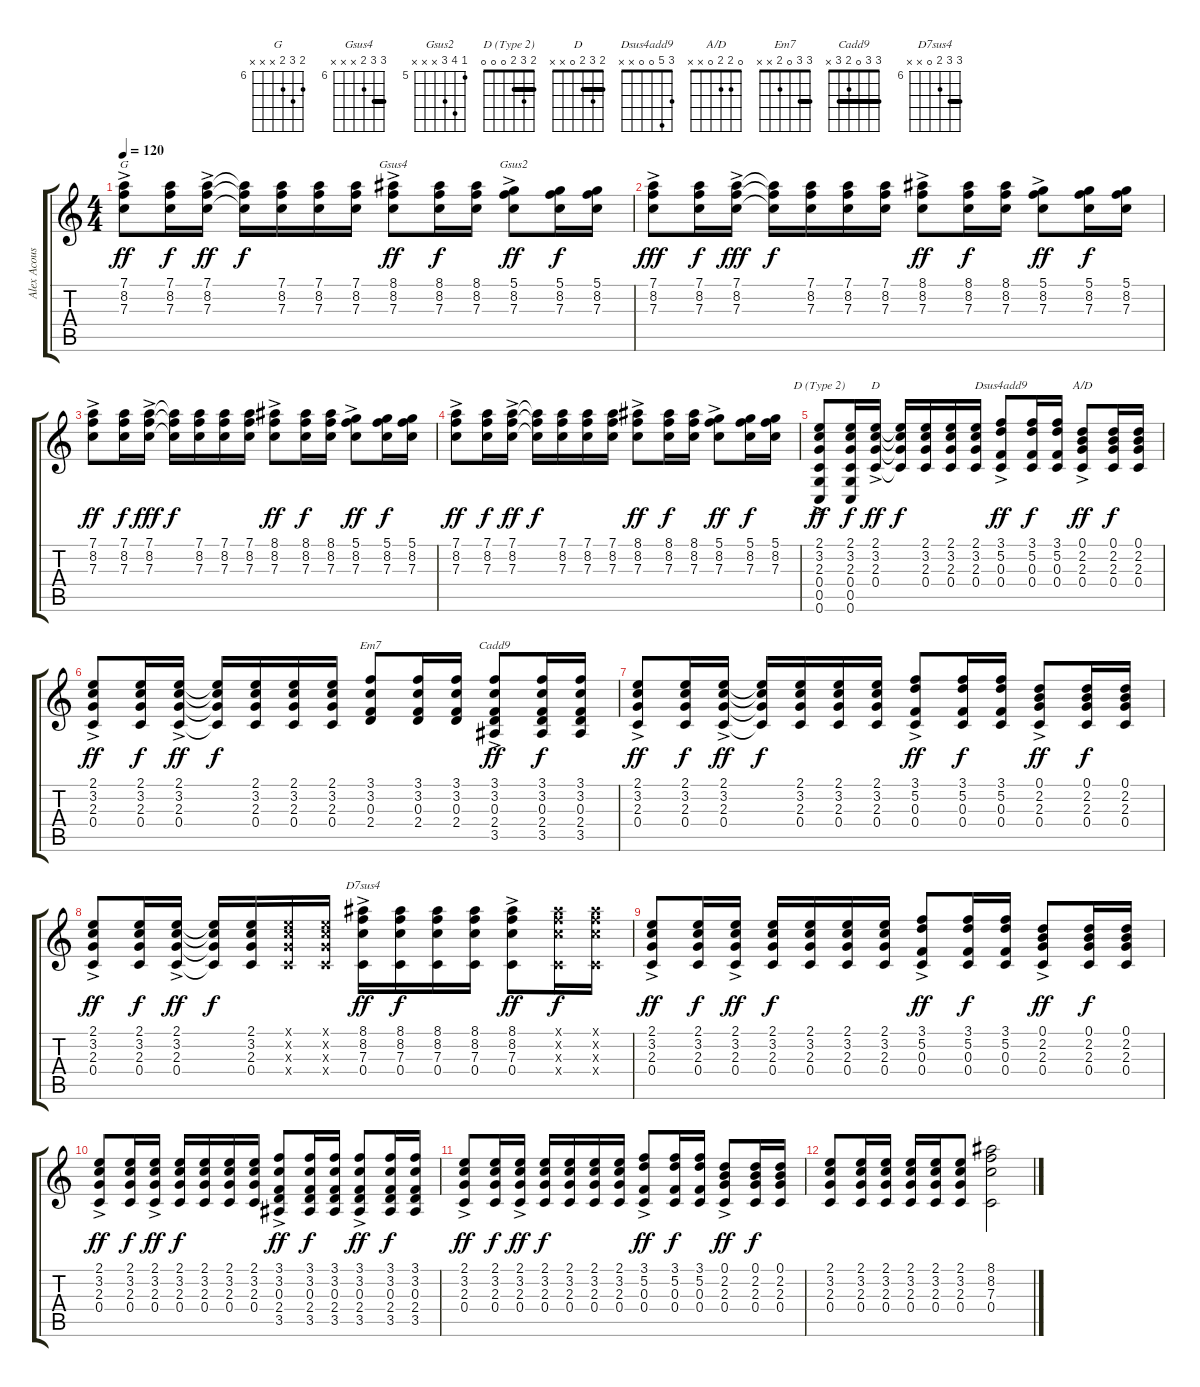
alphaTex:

\track ("Alex Acoustic Guitar (Drop C)" "Alex Acous") {instrument acousticguitarsteel}
\staff {score tabs}
\tuning (D4 A3 F3 C3 G2 C2) {hide}
\chord ("G" 7 8 7 x x x) {firstfret 6}
\chord ("Gsus4" 8 8 7 x x x) {firstfret 6 barre 8}
\chord ("Gsus2" 5 8 7 x x x) {firstfret 5}
\chord ("D (Type 2)" 2 3 2 0 0 0) {barre 2}
\chord ("D" 2 3 2 0 x x) {barre 2}
\chord ("Dsus4add9" 3 5 0 0 x x)
\chord ("A/D" 0 2 2 0 x x)
\chord ("Em7" 3 3 0 2 x x) {barre 3}
\chord ("Cadd9" 3 3 0 2 3 x) {barre 3}
\chord ("D7sus4" 8 8 7 0 x x) {firstfret 6 barre 8}
\ts (4 4)
\tempo 120
\clef g2
\ks c
(7.1{ac} 8.2{ac} 7.3{ac}).8{ch "G" dy ff} (7.1 8.2 7.3).16{dy f} (7.1{ac} 8.2{ac} 7.3{ac}).16{dy ff} (7.1{t} 8.2{t} 7.3{t}).16{dy f} (7.1 8.2 7.3).16 (7.1 8.2 7.3).16 (7.1 8.2 7.3).16 (8.1{ac} 8.2{ac} 7.3{ac}).8{ch "Gsus4" dy ff} (8.1 8.2 7.3).16{dy f} (8.1 8.2 7.3).16 (5.1{ac} 8.2{ac} 7.3{ac}).8{ch "Gsus2" dy ff} (5.1 8.2 7.3).16{dy f} (5.1 8.2 7.3).16 |
(7.1{ac} 8.2{ac} 7.3{ac}).8{dy fff} (7.1 8.2 7.3).16{dy f} (7.1{ac} 8.2{ac} 7.3{ac}).16{dy fff} (7.1{t} 8.2{t} 7.3{t}).16{dy f} (7.1 8.2 7.3).16 (7.1 8.2 7.3).16 (7.1 8.2 7.3).16 (8.1{ac} 8.2{ac} 7.3{ac}).8{dy ff} (8.1 8.2 7.3).16{dy f} (8.1 8.2 7.3).16 (5.1{ac} 8.2{ac} 7.3{ac}).8{dy ff} (5.1 8.2 7.3).16{dy f} (5.1 8.2 7.3).16 |
(7.1{ac} 8.2{ac} 7.3{ac}).8{dy ff} (7.1 8.2 7.3).16{dy f} (7.1{ac} 8.2{ac} 7.3{ac}).16{dy fff} (7.1{t} 8.2{t} 7.3{t}).16{dy f} (7.1 8.2 7.3).16 (7.1 8.2 7.3).16 (7.1 8.2 7.3).16 (8.1{ac} 8.2{ac} 7.3{ac}).8{dy ff} (8.1 8.2 7.3).16{dy f} (8.1 8.2 7.3).16 (5.1{ac} 8.2{ac} 7.3{ac}).8{dy ff} (5.1 8.2 7.3).16{dy f} (5.1 8.2 7.3).16 |
(7.1{ac} 8.2{ac} 7.3{ac}).8{dy ff} (7.1 8.2 7.3).16{dy f} (7.1{ac} 8.2{ac} 7.3{ac}).16{dy ff} (7.1{t} 8.2{t} 7.3{t}).16{dy f} (7.1 8.2 7.3).16 (7.1 8.2 7.3).16 (7.1 8.2 7.3).16 (8.1{ac} 8.2{ac} 7.3{ac}).8{dy ff} (8.1 8.2 7.3).16{dy f} (8.1 8.2 7.3).16 (5.1{ac} 8.2{ac} 7.3{ac}).8{dy ff} (5.1 8.2 7.3).16{dy f} (5.1 8.2 7.3).16 |
(2.1{ac} 3.2{ac} 2.3{ac} 0.4{ac} 0.5{ac} 0.6{ac}).8{ch "D (Type 2)" dy ff} (2.1 3.2 2.3 0.4 0.5 0.6).16{dy f} (2.1{ac} 3.2{ac} 2.3{ac} 0.4{ac}).16{ch "D" dy ff} (2.1{t} 3.2{t} 2.3{t} 0.4{t}).16{dy f} (2.1 3.2 2.3 0.4).16 (2.1 3.2 2.3 0.4).16 (2.1 3.2 2.3 0.4).16 (3.1{ac} 5.2{ac} 0.3{ac} 0.4{ac}).8{ch "Dsus4add9" dy ff} (3.1 5.2 0.3 0.4).16{dy f} (3.1 5.2 0.3 0.4).16 (0.1{ac} 2.2{ac} 2.3{ac} 0.4{ac}).8{ch "A/D" dy ff} (0.1 2.2 2.3 0.4).16{dy f} (0.1 2.2 2.3 0.4).16 |
(2.1{ac} 3.2{ac} 2.3{ac} 0.4{ac}).8{dy ff} (2.1 3.2 2.3 0.4).16{dy f} (2.1{ac} 3.2{ac} 2.3{ac} 0.4{ac}).16{dy ff} (2.1{t} 3.2{t} 2.3{t} 0.4{t}).16{dy f} (2.1 3.2 2.3 0.4).16 (2.1 3.2 2.3 0.4).16 (2.1 3.2 2.3 0.4).16 (3.1 3.2 0.3 2.4).8{ch "Em7"} (3.1 3.2 0.3 2.4).16 (3.1 3.2 0.3 2.4).16 (3.1{ac} 3.2{ac} 0.3{ac} 2.4{ac} 3.5{ac}).8{ch "Cadd9" dy ff} (3.1 3.2 0.3 2.4 3.5).16{dy f} (3.1 3.2 0.3 2.4 3.5).16 |
(2.1{ac} 3.2{ac} 2.3{ac} 0.4{ac}).8{dy ff} (2.1 3.2 2.3 0.4).16{dy f} (2.1{ac} 3.2{ac} 2.3{ac} 0.4{ac}).16{dy ff} (2.1{t} 3.2{t} 2.3{t} 0.4{t}).16{dy f} (2.1 3.2 2.3 0.4).16 (2.1 3.2 2.3 0.4).16 (2.1 3.2 2.3 0.4).16 (3.1{ac} 5.2{ac} 0.3{ac} 0.4{ac}).8{dy ff} (3.1 5.2 0.3 0.4).16{dy f} (3.1 5.2 0.3 0.4).16 (0.1{ac} 2.2{ac} 2.3{ac} 0.4{ac}).8{dy ff} (0.1 2.2 2.3 0.4).16{dy f} (0.1 2.2 2.3 0.4).16 |
(2.1{ac} 3.2{ac} 2.3{ac} 0.4{ac}).8{dy ff} (2.1 3.2 2.3 0.4).16{dy f} (2.1{ac} 3.2{ac} 2.3{ac} 0.4{ac}).16{dy ff} (2.1{t} 3.2{t} 2.3{t} 0.4{t}).16{dy f} (2.1 3.2 2.3 0.4).16 (2.1{x} 3.2{x} 2.3{x} 0.4{x}).16 (2.1{x} 3.2{x} 2.3{x} 0.4{x}).16 (8.1{ac} 8.2{ac} 7.3{ac} 0.4{ac}).16{ch "D7sus4" dy ff} (8.1 8.2 7.3 0.4).16{dy f} (8.1 8.2 7.3 0.4).16 (8.1 8.2 7.3 0.4).16 (8.1{ac} 8.2{ac} 7.3{ac} 0.4{ac}).8{dy ff} (8.1{x} 8.2{x} 7.3{x} 0.4{x}).16{dy f} (8.1{x} 8.2{x} 7.3{x} 0.4{x}).16 |
(2.1{ac} 3.2{ac} 2.3{ac} 0.4{ac}).8{dy ff} (2.1 3.2 2.3 0.4).16{dy f} (2.1{ac} 3.2{ac} 2.3{ac} 0.4{ac}).16{dy ff} (2.1 3.2 2.3 0.4).16{dy f} (2.1 3.2 2.3 0.4).16 (2.1 3.2 2.3 0.4).16 (2.1 3.2 2.3 0.4).16 (3.1{ac} 5.2{ac} 0.3{ac} 0.4{ac}).8{dy ff} (3.1 5.2 0.3 0.4).16{dy f} (3.1 5.2 0.3 0.4).16 (0.1{ac} 2.2{ac} 2.3{ac} 0.4{ac}).8{dy ff} (0.1 2.2 2.3 0.4).16{dy f} (0.1 2.2 2.3 0.4).16 |
(2.1{ac} 3.2{ac} 2.3{ac} 0.4{ac}).8{dy ff} (2.1 3.2 2.3 0.4).16{dy f} (2.1{ac} 3.2{ac} 2.3{ac} 0.4{ac}).16{dy ff} (2.1 3.2 2.3 0.4).16{dy f} (2.1 3.2 2.3 0.4).16 (2.1 3.2 2.3 0.4).16 (2.1 3.2 2.3 0.4).16 (3.1{ac} 3.2{ac} 0.3{ac} 2.4{ac} 3.5{ac}).8{dy ff} (3.1 3.2 0.3 2.4 3.5).16{dy f} (3.1 3.2 0.3 2.4 3.5).16 (3.1{ac} 3.2{ac} 0.3{ac} 2.4{ac} 3.5{ac}).8{dy ff} (3.1 3.2 0.3 2.4 3.5).16{dy f} (3.1 3.2 0.3 2.4 3.5).16 |
(2.1{ac} 3.2{ac} 2.3{ac} 0.4{ac}).8{dy ff} (2.1 3.2 2.3 0.4).16{dy f} (2.1{ac} 3.2{ac} 2.3{ac} 0.4{ac}).16{dy ff} (2.1 3.2 2.3 0.4).16{dy f} (2.1 3.2 2.3 0.4).16 (2.1 3.2 2.3 0.4).16 (2.1 3.2 2.3 0.4).16 (3.1{ac} 5.2{ac} 0.3{ac} 0.4{ac}).8{dy ff} (3.1 5.2 0.3 0.4).16{dy f} (3.1 5.2 0.3 0.4).16 (0.1{ac} 2.2{ac} 2.3{ac} 0.4{ac}).8{dy ff} (0.1 2.2 2.3 0.4).16{dy f} (0.1 2.2 2.3 0.4).16 |
(2.1 3.2 2.3 0.4).8 (2.1 3.2 2.3 0.4).16 (2.1 3.2 2.3 0.4).16 (2.1 3.2 2.3 0.4).16 (2.1 3.2 2.3 0.4).16 (2.1 3.2 2.3 0.4).8 (8.1 8.2 7.3 0.4).2
